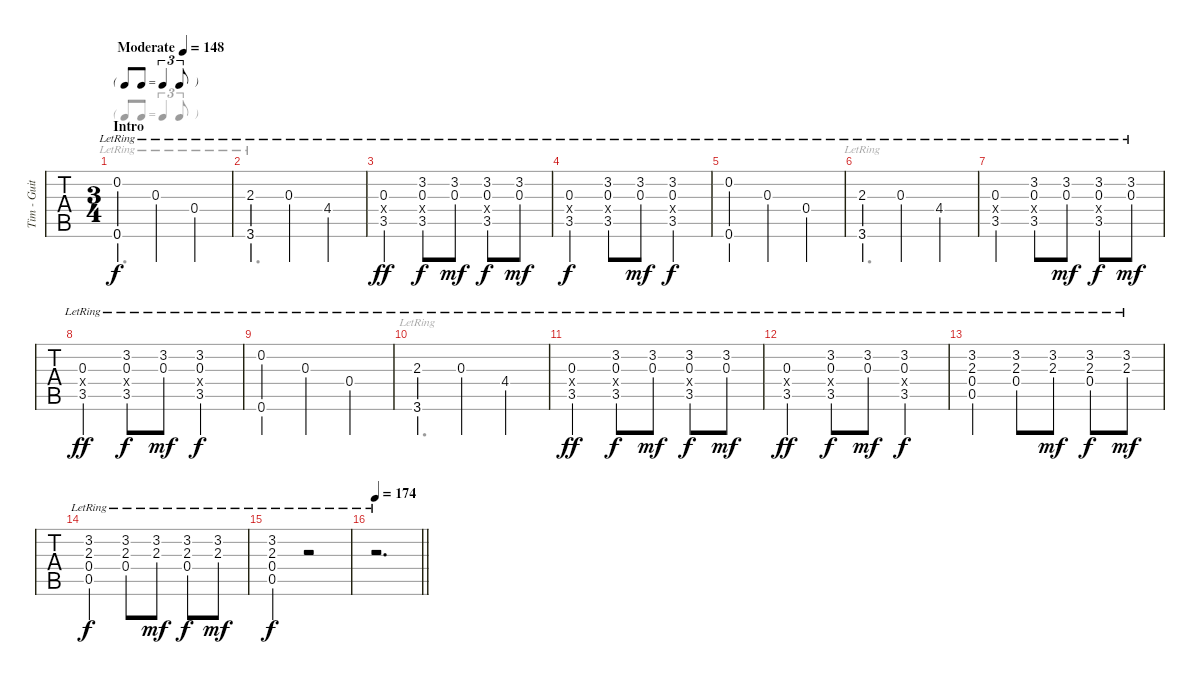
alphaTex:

\track ("Tim - Guitar One" "Tim - Guit") {instrument acousticguitarsteel}
\staff {tabs}
\tuning (Eb4 Bb3 Gb3 Db3 Ab2 Eb2) {hide}
\voice
\ts (3 4)
\tf triplet8th
\section ("" "Intro")
\tempo (148 "Moderate")
\clef g2
\ks ebminor
(0.2{lr} 0.6{lr}).4{dy f instrument acousticguitarsteel} 0.3{lr}.4 0.4{lr}.4 |
(2.3{lr} 3.6{lr}).4 0.3{lr}.4 4.4{lr}.4 |
(0.3{lr} 0.4{x} 3.5{lr}).4{dy ff} (3.2{lr} 0.3{lr} 0.4{x} 3.5{lr}).8{dy f} (3.2{lr} 0.3{lr}).8{dy mf} (3.2{lr} 0.3{lr} 0.4{x} 3.5{lr}).8{dy f} (3.2{lr} 0.3{lr}).8{dy mf} |
(0.3{lr} 0.4{x} 3.5{lr}).4{dy f} (3.2{lr} 0.3{lr} 0.4{x} 3.5{lr}).8 (3.2{lr} 0.3{lr}).8{dy mf} (3.2{lr} 0.3{lr} 0.4{x} 3.5).4{dy f} |
(0.2{lr} 0.6{lr}).4 0.3{lr}.4 0.4{lr}.4 |
(2.3{lr} 3.6{lr}).4 0.3{lr}.4 4.4{lr}.4 |
(0.3{lr} 0.4{x} 3.5{lr}).4 (3.2{lr} 0.3{lr} 0.4{x} 3.5{lr}).8 (3.2{lr} 0.3{lr}).8{dy mf} (3.2{lr} 0.3{lr} 0.4{x} 3.5{lr}).8{dy f} (3.2{lr} 0.3{lr}).8{dy mf} |
(0.3{lr} 0.4{x} 3.5{lr}).4{dy ff} (3.2{lr} 0.3{lr} 0.4{x} 3.5{lr}).8{dy f} (3.2{lr} 0.3{lr}).8{dy mf} (3.2{lr} 0.3{lr} 0.4{x} 3.5).4{dy f} |
(0.2{lr} 0.6{lr}).4 0.3{lr}.4 0.4{lr}.4 |
(2.3{lr} 3.6{lr}).4 0.3{lr}.4 4.4{lr}.4 |
(0.3{lr} 0.4{x} 3.5{lr}).4{dy ff} (3.2{lr} 0.3{lr} 0.4{x} 3.5{lr}).8{dy f} (3.2{lr} 0.3{lr}).8{dy mf} (3.2{lr} 0.3{lr} 0.4{x} 3.5{lr}).8{dy f} (3.2{lr} 0.3{lr}).8{dy mf} |
(0.3{lr} 0.4{x} 3.5{lr}).4{dy ff} (3.2{lr} 0.3{lr} 0.4{x} 3.5{lr}).8{dy f} (3.2{lr} 0.3{lr}).8{dy mf} (3.2{lr} 0.3{lr} 0.4{x} 3.5).4{dy f} |
(3.2 2.3{lr} 0.4 0.5{lr}).4 (3.2{lr} 2.3{lr} 0.4).8 (3.2{lr} 2.3{lr}).8{dy mf} (3.2{lr} 2.3{lr} 0.4).8{dy f} (3.2{lr} 2.3{lr}).8{dy mf} |
(3.2 2.3{lr} 0.4 0.5{lr}).4{dy f} (3.2{lr} 2.3{lr} 0.4).8 (3.2{lr} 2.3{lr}).8{dy mf} (3.2{lr} 2.3{lr} 0.4).8{dy f} (3.2{lr} 2.3{lr}).8{dy mf} |
(3.2 2.3{lr} 0.4 0.5{lr}).4{dy f} r.2 |
\tempo 174
\barLineRight lightlight
r.2{d}
\voice
\clef g2
\ottava regular
\simile none
\ks ebminor
0.6{lr}.2{d dy f} |
3.6{lr}.2{d} |
|
|
|
3.6{lr}.2{d} |
|
|
|
3.6{lr}.2{d} |
|
|
|
|
|
\barLineRight lightlight
